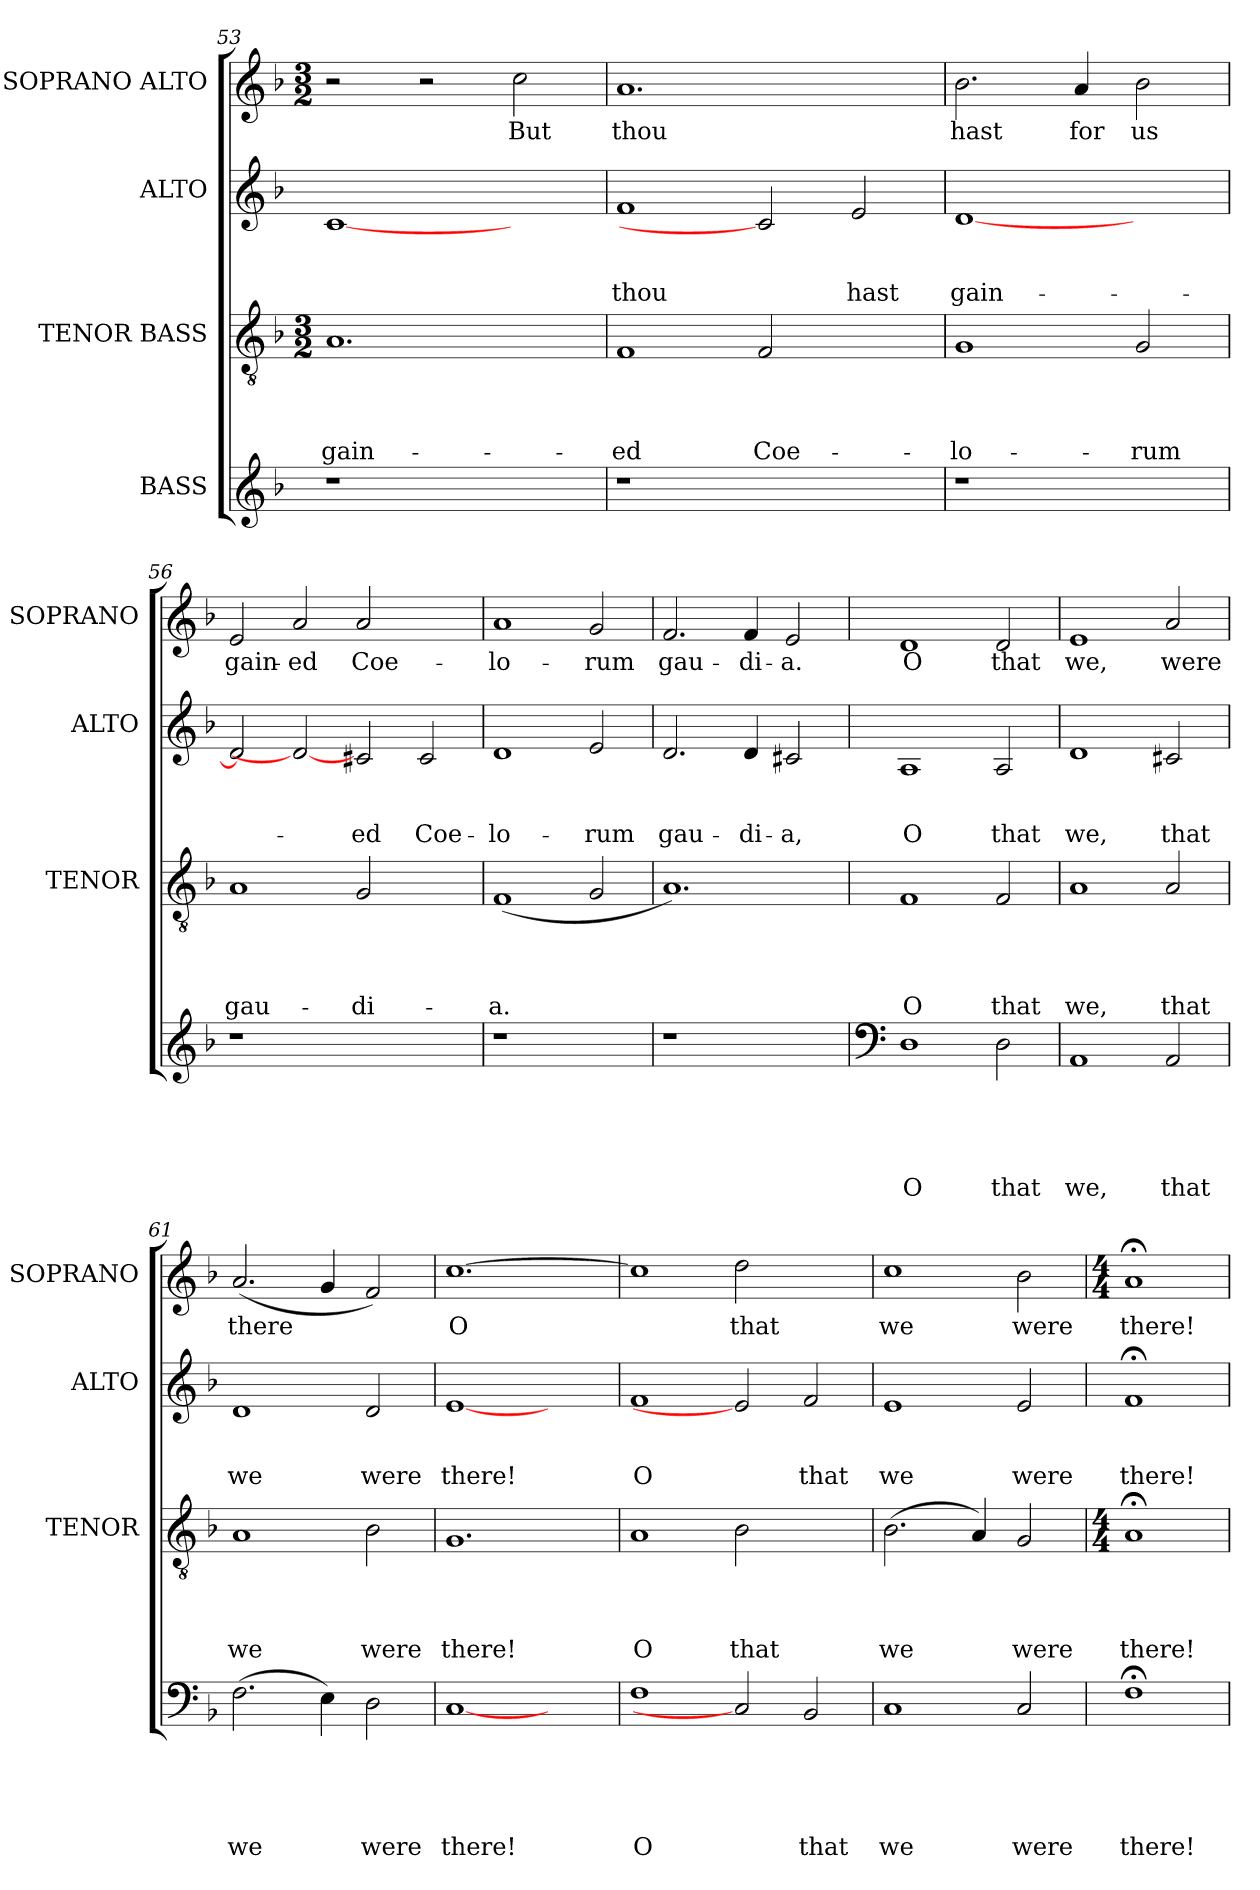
**kern	**text	**text	**text	**text	**text	**kern	**text	**text	**text	**text	**kern	**text	**text	**text	**kern	**text
*part4	*part4	*part4	*part4	*part4	*part4	*part3	*part3	*part3	*part3	*part3	*part2	*part2	*part2	*part2	*part1	*part1
*staff4	*staff4	*staff4	*staff4	*staff4	*staff4	*staff3	*staff3	*staff3	*staff3	*staff3	*staff2	*staff2	*staff2	*staff2	*staff1	*staff1
*I"BASS	*	*	*	*	*	*I"TENOR BASS	*	*	*	*	*I"ALTO	*	*	*	*I"SOPRANO ALTO	*
*	*	*	*	*	*	*I'TENOR	*	*	*	*	*I'ALTO	*	*	*	*I'SOPRANO	*
!!LO:LB:g=z
*clefG2	*	*	*	*	*	*clefGv2	*	*	*	*	*clefG2	*	*	*	*clefG2	*
*k[b-]	*	*	*	*	*	*k[b-]	*	*	*	*	*k[b-]	*	*	*	*k[b-]	*
*F:	*	*	*	*	*	*F:	*	*	*	*	*F:	*	*	*	*F:	*
*	*	*	*	*	*	*M3/2	*	*	*	*	*	*	*	*	*M3/2	*
=53	=53	=53	=53	=53	=53	=53	=53	=53	=53	=53	=53	=53	=53	=53	=53	=53
!	!	!	!	!	!	!	!	!	!	!LO:LY:b	!	!	!	!	!	!
1r	.	.	.	.	.	1.A	.	.	.	gain-	[1c	.	.	.	2r	.
.	.	.	.	.	.	.	.	.	.	.	.	.	.	.	2r	.
!	!	!	!	!	!	!	!	!	!	!	!	!	!	!	!	!LO:LY:b
2ryy	.	.	.	.	.	.	.	.	.	.	2ryy	.	.	.	2cc\	But
=54	=54	=54	=54	=54	=54	=54	=54	=54	=54	=54	=54	=54	=54	=54	=54	=54
!	!	!	!	!	!	!	!	!	!	!LO:LY:b	!	!	!	!LO:LY:b	!	!LO:LY:b
1r	.	.	.	.	.	1F	.	.	.	-ed	1f	.	.	thou	1.a	thou
!	!	!	!	!	!	!	!	!	!	!LO:LY:b	!	!	!	!	!	!
1ryy	.	.	.	.	.	2F/	.	.	.	Coe-	2c]	.	.	.	.	.
!	!	!	!	!	!	!	!	!	!	!	!	!	!	!LO:LY:b	!	!
.	.	.	.	.	.	2ryy	.	.	.	.	2e/	.	.	hast	2ryy	.
=55	=55	=55	=55	=55	=55	=55	=55	=55	=55	=55	=55	=55	=55	=55	=55	=55
!	!	!	!	!	!	!	!	!	!	!LO:LY:b	!	!	!	!LO:LY:b	!	!LO:LY:b
1r	.	.	.	.	.	1G	.	.	.	-lo-	[<1d	.	.	gain-	2.b-\	hast
!	!	!	!	!	!	!	!	!	!	!	!	!	!	!	!	!LO:LY:b
.	.	.	.	.	.	.	.	.	.	.	.	.	.	.	4a/	for
!	!	!	!	!	!	!	!	!	!	!LO:LY:b	!	!	!	!	!	!LO:LY:b
2ryy	.	.	.	.	.	2G/	.	.	.	-rum	2ryy	.	.	.	2b-\	us
=56	=56	=56	=56	=56	=56	=56	=56	=56	=56	=56	=56	=56	=56	=56	=56	=56
!	!	!	!	!	!	!	!	!	!	!LO:LY:b	!	!	!	!	!	!LO:LY:b
1r	.	.	.	.	.	1A	.	.	.	gau-	2d/]	.	.	.	2e/	gain-
!	!	!	!	!	!	!	!	!	!	!	!	!	!	!	!	!LO:LY:b
.	.	.	.	.	.	.	.	.	.	.	2d_	.	.	.	2a/	-ed
!	!	!	!	!	!	!	!	!	!	!LO:LY:b	!	!	!	!LO:LY:b	!	!LO:LY:b
1ryy	.	.	.	.	.	2G/	.	.	.	-di-	2c#X/	.	.	-ed	2a/	Coe-
!	!	!	!	!	!	!	!	!	!	!	!	!	!	!LO:LY:b	!	!
.	.	.	.	.	.	2ryy	.	.	.	.	2c#/	.	.	Coe-	2ryy	.
=57	=57	=57	=57	=57	=57	=57	=57	=57	=57	=57	=57	=57	=57	=57	=57	=57
!	!	!	!	!	!	!	!	!	!	!LO:LY:b	!	!	!	!LO:LY:b	!	!LO:LY:b
1r	.	.	.	.	.	(<1F	.	.	.	-a.	1d	.	.	-lo-	1a	-lo-
!	!	!	!	!	!	!	!	!	!	!	!	!	!	!LO:LY:b	!	!LO:LY:b
2ryy	.	.	.	.	.	2G/	.	.	.	.	2e/	.	.	-rum	2g/	-rum
=58	=58	=58	=58	=58	=58	=58	=58	=58	=58	=58	=58	=58	=58	=58	=58	=58
!	!	!	!	!	!	!	!	!	!	!	!	!	!	!LO:LY:b	!	!LO:LY:b
1r	.	.	.	.	.	1.A)	.	.	.	.	2.d/	.	.	gau-	2.f/	gau-
!	!	!	!	!	!	!	!	!	!	!	!	!	!	!LO:LY:b	!	!LO:LY:b
.	.	.	.	.	.	.	.	.	.	.	4d/	.	.	-di-	4f/	-di-
!	!	!	!	!	!	!	!	!	!	!	!	!	!	!LO:LY:b	!	!LO:LY:b
2ryy	.	.	.	.	.	.	.	.	.	.	2c#X/	.	.	-a,	2e/	-a.
!!LO:PB:g=z
=59	=59	=59	=59	=59	=59	=59	=59	=59	=59	=59	=59	=59	=59	=59	=59	=59
*clefF4	*	*	*	*	*	*	*	*	*	*	*	*	*	*	*	*
!	!	!	!	!	!LO:LY:b	!	!	!	!	!LO:LY:b	!	!	!	!LO:LY:b	!	!LO:LY:b
1D	.	.	.	.	O	1F	.	.	.	O	1A	.	.	O	1d	O
!	!	!	!	!	!LO:LY:b	!	!	!	!	!LO:LY:b	!	!	!	!LO:LY:b	!	!LO:LY:b
2D\	.	.	.	.	that	2F/	.	.	.	that	2A/	.	.	that	2d/	that
=60	=60	=60	=60	=60	=60	=60	=60	=60	=60	=60	=60	=60	=60	=60	=60	=60
!	!	!	!	!	!LO:LY:b	!	!	!	!	!LO:LY:b	!	!	!	!LO:LY:b	!	!LO:LY:b
1AA	.	.	.	.	we,	1A	.	.	.	we,	1d	.	.	we,	1e	we,
!	!	!	!	!	!LO:LY:b	!	!	!	!	!LO:LY:b	!	!	!	!LO:LY:b	!	!LO:LY:b
2AA/	.	.	.	.	that	2A/	.	.	.	that	2c#X/	.	.	that	2a/	were
=61	=61	=61	=61	=61	=61	=61	=61	=61	=61	=61	=61	=61	=61	=61	=61	=61
!	!	!	!	!	!LO:LY:b	!	!	!	!	!LO:LY:b	!	!	!	!LO:LY:b	!	!LO:LY:b
(>2.F\	.	.	.	.	we	1A	.	.	.	we	1d	.	.	we	(<2.a/	there
4E\)	.	.	.	.	.	.	.	.	.	.	.	.	.	.	4g/	.
!	!	!	!	!	!LO:LY:b	!	!	!	!	!LO:LY:b	!	!	!	!LO:LY:b	!	!
2D\	.	.	.	.	were	2B-\	.	.	.	were	2d/	.	.	were	2f/)	.
=62	=62	=62	=62	=62	=62	=62	=62	=62	=62	=62	=62	=62	=62	=62	=62	=62
!	!	!	!	!	!LO:LY:b	!	!	!	!	!LO:LY:b	!	!	!	!LO:LY:b	!	!LO:LY:b
[1C	.	.	.	.	there!	1.G	.	.	.	there!	[1e	.	.	there!	[>1.cc	O
2ryy	.	.	.	.	.	.	.	.	.	.	2ryy	.	.	.	.	.
=63	=63	=63	=63	=63	=63	=63	=63	=63	=63	=63	=63	=63	=63	=63	=63	=63
!	!	!	!	!	!LO:LY:b	!	!	!	!	!LO:LY:b	!	!	!	!LO:LY:b	!	!
1F	.	.	.	.	O	1A	.	.	.	O	1f	.	.	O	1cc]	.
!	!	!	!	!	!	!	!	!	!	!LO:LY:b	!	!	!	!	!	!LO:LY:b
2C]	.	.	.	.	.	2B-\	.	.	.	that	2e]	.	.	.	2dd\	that
!	!	!	!	!	!LO:LY:b	!	!	!	!	!	!	!	!	!LO:LY:b	!	!
2BB-/	.	.	.	.	that	2ryy	.	.	.	.	2f/	.	.	that	2ryy	.
=64	=64	=64	=64	=64	=64	=64	=64	=64	=64	=64	=64	=64	=64	=64	=64	=64
!	!	!	!	!	!LO:LY:b	!	!	!	!	!LO:LY:b	!	!	!	!LO:LY:b	!	!LO:LY:b
1C	.	.	.	.	we	(>2.B-\	.	.	.	we	1e	.	.	we	1cc	we
.	.	.	.	.	.	4A/)	.	.	.	.	.	.	.	.	.	.
!	!	!	!	!	!LO:LY:b	!	!	!	!	!LO:LY:b	!	!	!	!LO:LY:b	!	!LO:LY:b
2C/	.	.	.	.	were	2G/	.	.	.	were	2e/	.	.	were	2b-\	were
=65	=65	=65	=65	=65	=65	=65	=65	=65	=65	=65	=65	=65	=65	=65	=65	=65
*	*	*	*	*	*	*M4/4	*	*	*	*	*	*	*	*	*M4/4	*
!	!	!	!	!	!LO:LY:b	!	!	!	!	!LO:LY:b	!	!	!	!LO:LY:b	!	!LO:LY:b
1F;<	.	.	.	.	there!	1A;	.	.	.	there!	1f;	.	.	there!	1a;	there!
=	=	=	=	=	=	=	=	=	=	=	=	=	=	=	=	=
*-	*-	*-	*-	*-	*-	*-	*-	*-	*-	*-	*-	*-	*-	*-	*-	*-
